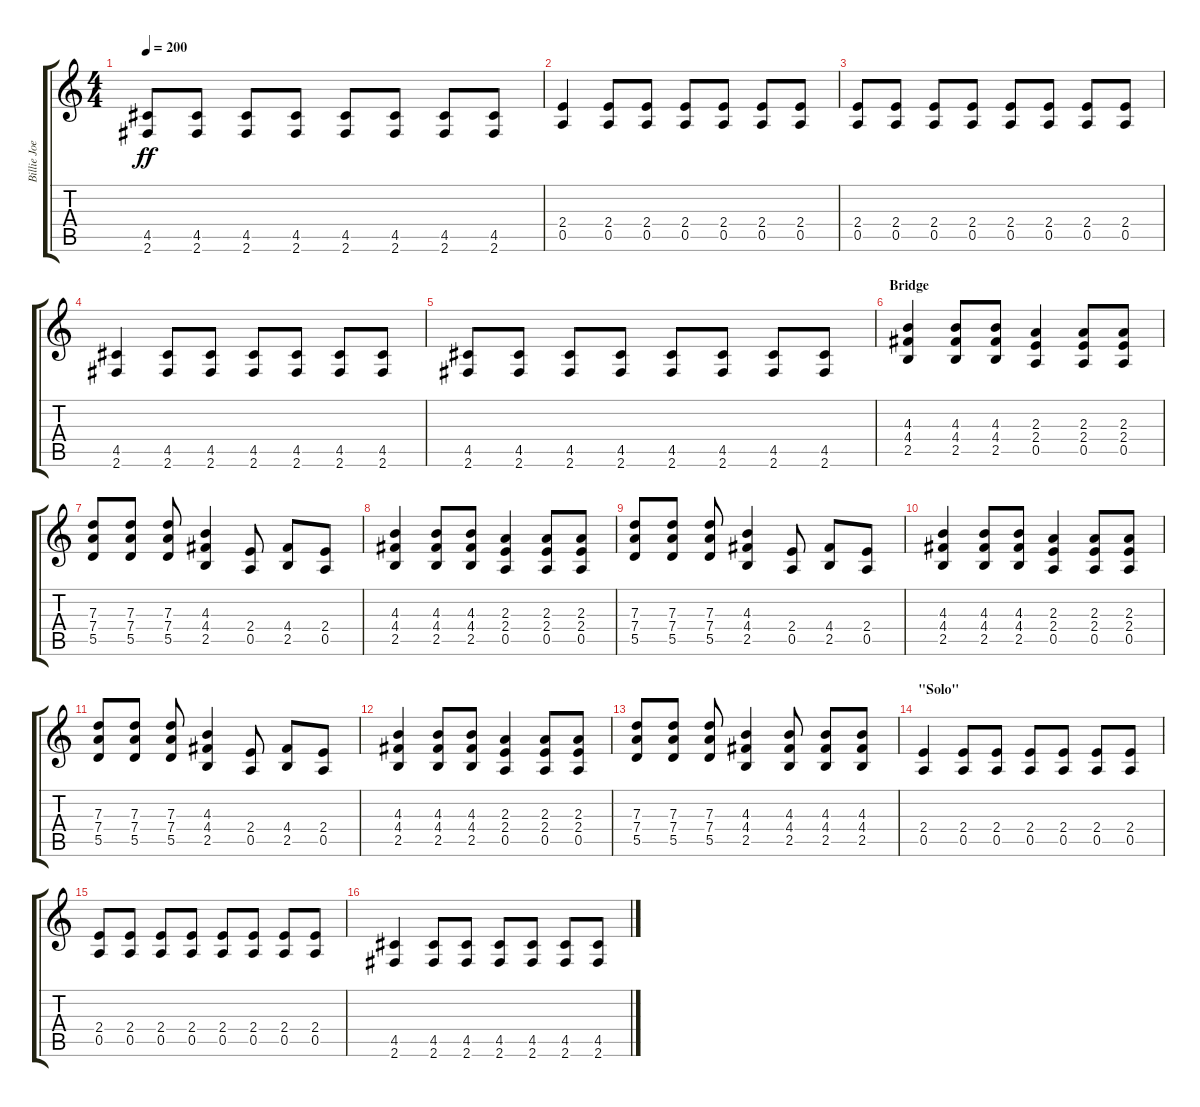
\track ("Billie Joe Armstrong (Guitar 1)" "Billie Joe") {instrument distortionguitar}
\staff {score tabs}
\tuning (E4 B3 G3 D3 A2 E2) {hide}
\ts (4 4)
\tempo 200
\clef g2
\ks c
(4.5 2.6).8{dy ff} (4.5 2.6).8 (4.5 2.6).8 (4.5 2.6).8 (4.5 2.6).8 (4.5 2.6).8 (4.5 2.6).8 (4.5 2.6).8 |
(2.4 0.5).4 (2.4 0.5).8 (2.4 0.5).8 (2.4 0.5).8 (2.4 0.5).8 (2.4 0.5).8 (2.4 0.5).8 |
(2.4 0.5).8 (2.4 0.5).8 (2.4 0.5).8 (2.4 0.5).8 (2.4 0.5).8 (2.4 0.5).8 (2.4 0.5).8 (2.4 0.5).8 |
(4.5 2.6).4 (4.5 2.6).8 (4.5 2.6).8 (4.5 2.6).8 (4.5 2.6).8 (4.5 2.6).8 (4.5 2.6).8 |
(4.5 2.6).8 (4.5 2.6).8 (4.5 2.6).8 (4.5 2.6).8 (4.5 2.6).8 (4.5 2.6).8 (4.5 2.6).8 (4.5 2.6).8 |
\section ("" "Bridge")
(4.3 4.4 2.5).4 (4.3 4.4 2.5).8 (4.3 4.4 2.5).8 (2.3 2.4 0.5).4 (2.3 2.4 0.5).8 (2.3 2.4 0.5).8 |
(7.3 7.4 5.5).8 (7.3 7.4 5.5).8 (7.3 7.4 5.5).8 (4.3 4.4 2.5).4 (2.4 0.5).8 (4.4 2.5).8 (2.4 0.5).8 |
(4.3 4.4 2.5).4 (4.3 4.4 2.5).8 (4.3 4.4 2.5).8 (2.3 2.4 0.5).4 (2.3 2.4 0.5).8 (2.3 2.4 0.5).8 |
(7.3 7.4 5.5).8 (7.3 7.4 5.5).8 (7.3 7.4 5.5).8 (4.3 4.4 2.5).4 (2.4 0.5).8 (4.4 2.5).8 (2.4 0.5).8 |
(4.3 4.4 2.5).4 (4.3 4.4 2.5).8 (4.3 4.4 2.5).8 (2.3 2.4 0.5).4 (2.3 2.4 0.5).8 (2.3 2.4 0.5).8 |
(7.3 7.4 5.5).8 (7.3 7.4 5.5).8 (7.3 7.4 5.5).8 (4.3 4.4 2.5).4 (2.4 0.5).8 (4.4 2.5).8 (2.4 0.5).8 |
(4.3 4.4 2.5).4 (4.3 4.4 2.5).8 (4.3 4.4 2.5).8 (2.3 2.4 0.5).4 (2.3 2.4 0.5).8 (2.3 2.4 0.5).8 |
(7.3 7.4 5.5).8 (7.3 7.4 5.5).8 (7.3 7.4 5.5).8 (4.3 4.4 2.5).4 (4.3 4.4 2.5).8 (4.3 4.4 2.5).8 (4.3 4.4 2.5).8 |
\section ("" "\"Solo\"")
(2.4 0.5).4 (2.4 0.5).8 (2.4 0.5).8 (2.4 0.5).8 (2.4 0.5).8 (2.4 0.5).8 (2.4 0.5).8 |
(2.4 0.5).8 (2.4 0.5).8 (2.4 0.5).8 (2.4 0.5).8 (2.4 0.5).8 (2.4 0.5).8 (2.4 0.5).8 (2.4 0.5).8 |
(4.5 2.6).4 (4.5 2.6).8 (4.5 2.6).8 (4.5 2.6).8 (4.5 2.6).8 (4.5 2.6).8 (4.5 2.6).8
